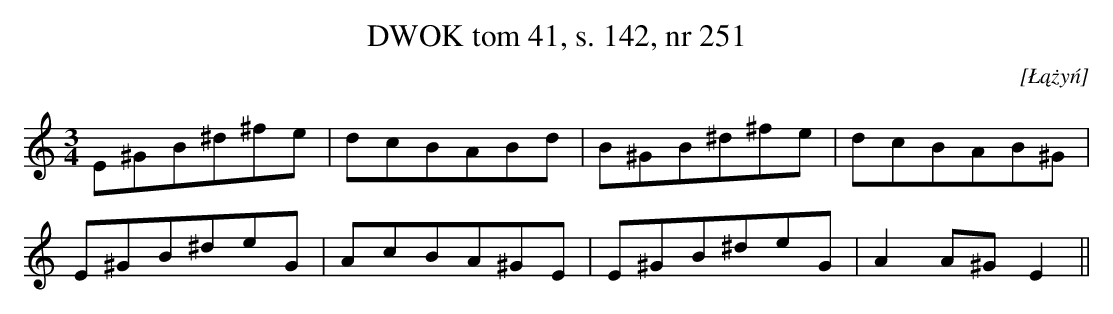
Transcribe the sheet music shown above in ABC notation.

X:1
T:DWOK tom 41, s. 142, nr 251
O:[Łążyń]
L:1/16
M:3/4
K:C
E2^G2B2^d2^f2e2|d2c2B2A2B2d2|B2^G2B2^d2^f2e2|d2c2B2A2B2^G2|
E2^G2B2^d2e2G2|A2c2B2A2^G2E2|E2^G2B2^d2e2G2|A4A2^G2E4||
